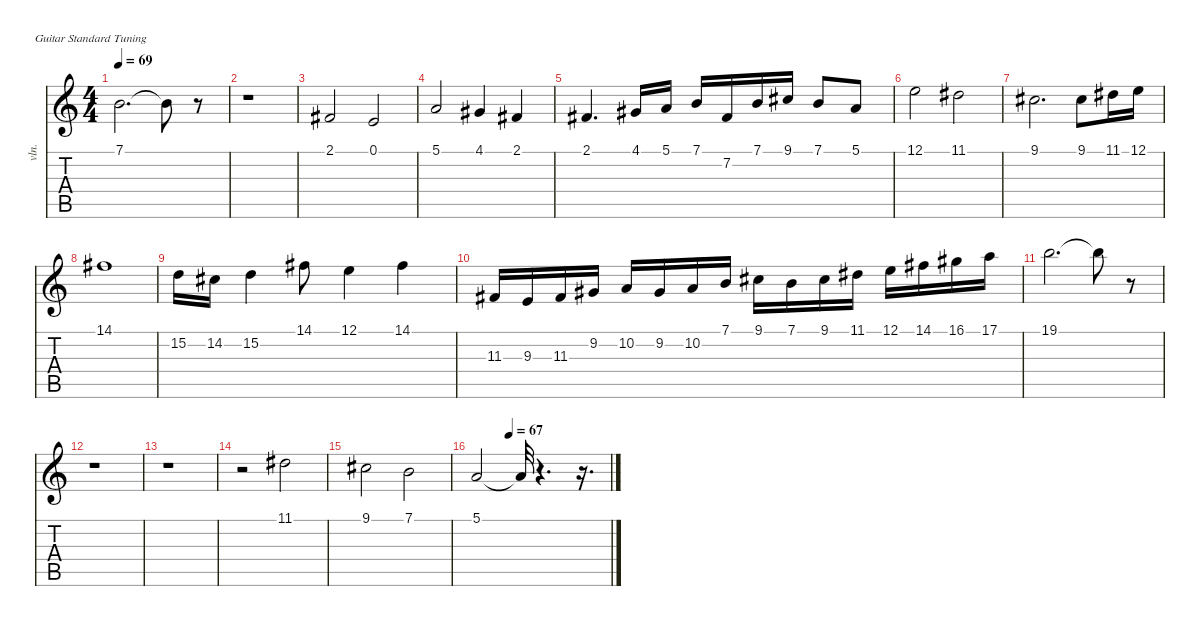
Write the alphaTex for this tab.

\defaultSystemsLayout 4
\hideDynamics
\bracketExtendMode nobrackets
\otherSystemsTrackNameOrientation horizontal
\track ("Track 4" "vln.") {instrument stringensemble1}
\staff {score tabs}
\tuning (E4 B3 G3 D3 A2 E2)
\ts (4 4)
\tempo 69
\clef g2
\ks c
7.1.2{d dy ff beam Down} 7.1{t}.8{dy f beam Down} r.8{beam Down} |
r.1{beam Down} |
2.1{acc #}.2{dy mf beam Up} 0.1.2{beam Up} |
5.1.2{dy f beam Up} 4.1{acc #}.4{beam Up} 2.1{acc #}.4{beam Up} |
2.1{acc #}.4{d dy ff beam Up} 4.1{acc #}.16{dy mf beam Up} 5.1.16{beam Up} 7.1.16{dy f beam Up} 7.2{acc #}.16{beam Up} 7.1.16{beam Up} 9.1{acc #}.16{beam Up} 7.1.8{beam Up} 5.1.8{beam Up} |
12.1.2{beam Down} 11.1{acc #}.2{beam Down} |
9.1{acc #}.2{d dy ff beam Down} 9.1{acc #}.8{dy f beam Down} 11.1{acc #}.16{dy ff beam Down} 12.1.16{beam Down} |
14.1{acc #}.1{beam Down} |
15.2.16{beam Down} 14.2{acc #}.16{beam Down} 15.2.4{dy f beam Down} 14.1{acc #}.8{dy ff beam Down} 12.1.4{dy f beam Down} 14.1{acc #}.4{beam Down} |
11.3{acc #}.16{dy mf beam Up} 9.3.16{beam Up} 11.3{acc #}.16{beam Up} 9.2{acc #}.16{beam Up} 10.2.16{dy f beam Up} 9.2{acc #}.16{beam Up} 10.2.16{beam Up} 7.1.16{beam Up} 9.1{acc #}.16{beam Down} 7.1.16{beam Down} 9.1{acc #}.16{beam Down} 11.1{acc #}.16{dy ff beam Down} 12.1.16{beam Down} 14.1{acc #}.16{beam Down} 16.1{acc #}.16{beam Down} 17.1.16{beam Down} |
19.1.2{d beam Down} 19.1{t}.8{dy f beam Down} r.8{beam Down} |
r.1{beam Down} |
r.1{beam Down} |
r.2{beam Down} 11.1{acc #}.2{dy mp beam Down} |
9.1{acc #}.2{dy mf beam Down} 7.1.2{beam Down} |
\tempo (67 0.25)
5.1.2{beam Up} 5.1{t}.32{dy f beam Up} r.4{d beam Up} r.16{d beam Up}
